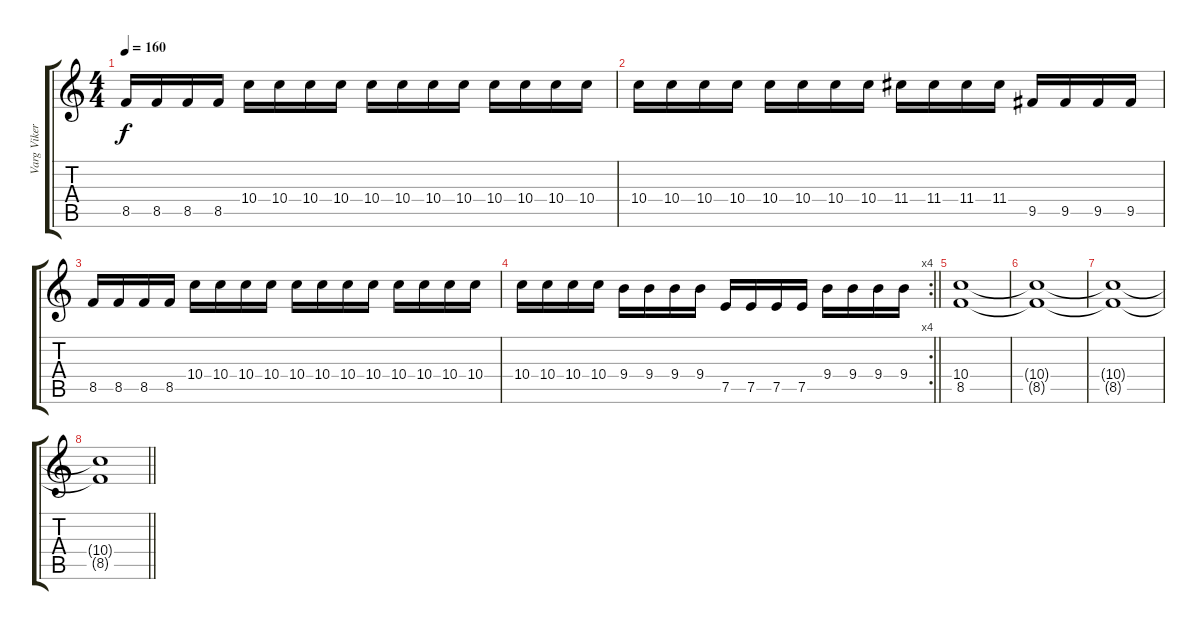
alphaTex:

\track ("Varg Vikernes (Guitar)" "Varg Viker") {instrument overdrivenguitar}
\staff {score tabs}
\tuning (E4 B3 G3 D3 A2 E2) {hide}
\ts (4 4)
\tempo 160
\clef g2
\ks c
8.5.16{dy f} 8.5.16 8.5.16 8.5.16 10.4.16 10.4.16 10.4.16 10.4.16 10.4.16 10.4.16 10.4.16 10.4.16 10.4.16 10.4.16 10.4.16 10.4.16 |
10.4.16 10.4.16 10.4.16 10.4.16 10.4.16 10.4.16 10.4.16 10.4.16 11.4.16 11.4.16 11.4.16 11.4.16 9.5.16 9.5.16 9.5.16 9.5.16 |
8.5.16 8.5.16 8.5.16 8.5.16 10.4.16 10.4.16 10.4.16 10.4.16 10.4.16 10.4.16 10.4.16 10.4.16 10.4.16 10.4.16 10.4.16 10.4.16 |
\rc 4
\barLineRight lightlight
10.4.16 10.4.16 10.4.16 10.4.16 9.4.16 9.4.16 9.4.16 9.4.16 7.5.16 7.5.16 7.5.16 7.5.16 9.4.16 9.4.16 9.4.16 9.4.16 |
(10.4 8.5).1 |
(10.4{t} 8.5{t}).1 |
(10.4{t} 8.5{t}).1 |
\barLineRight lightlight
(10.4{t} 8.5{t}).1
